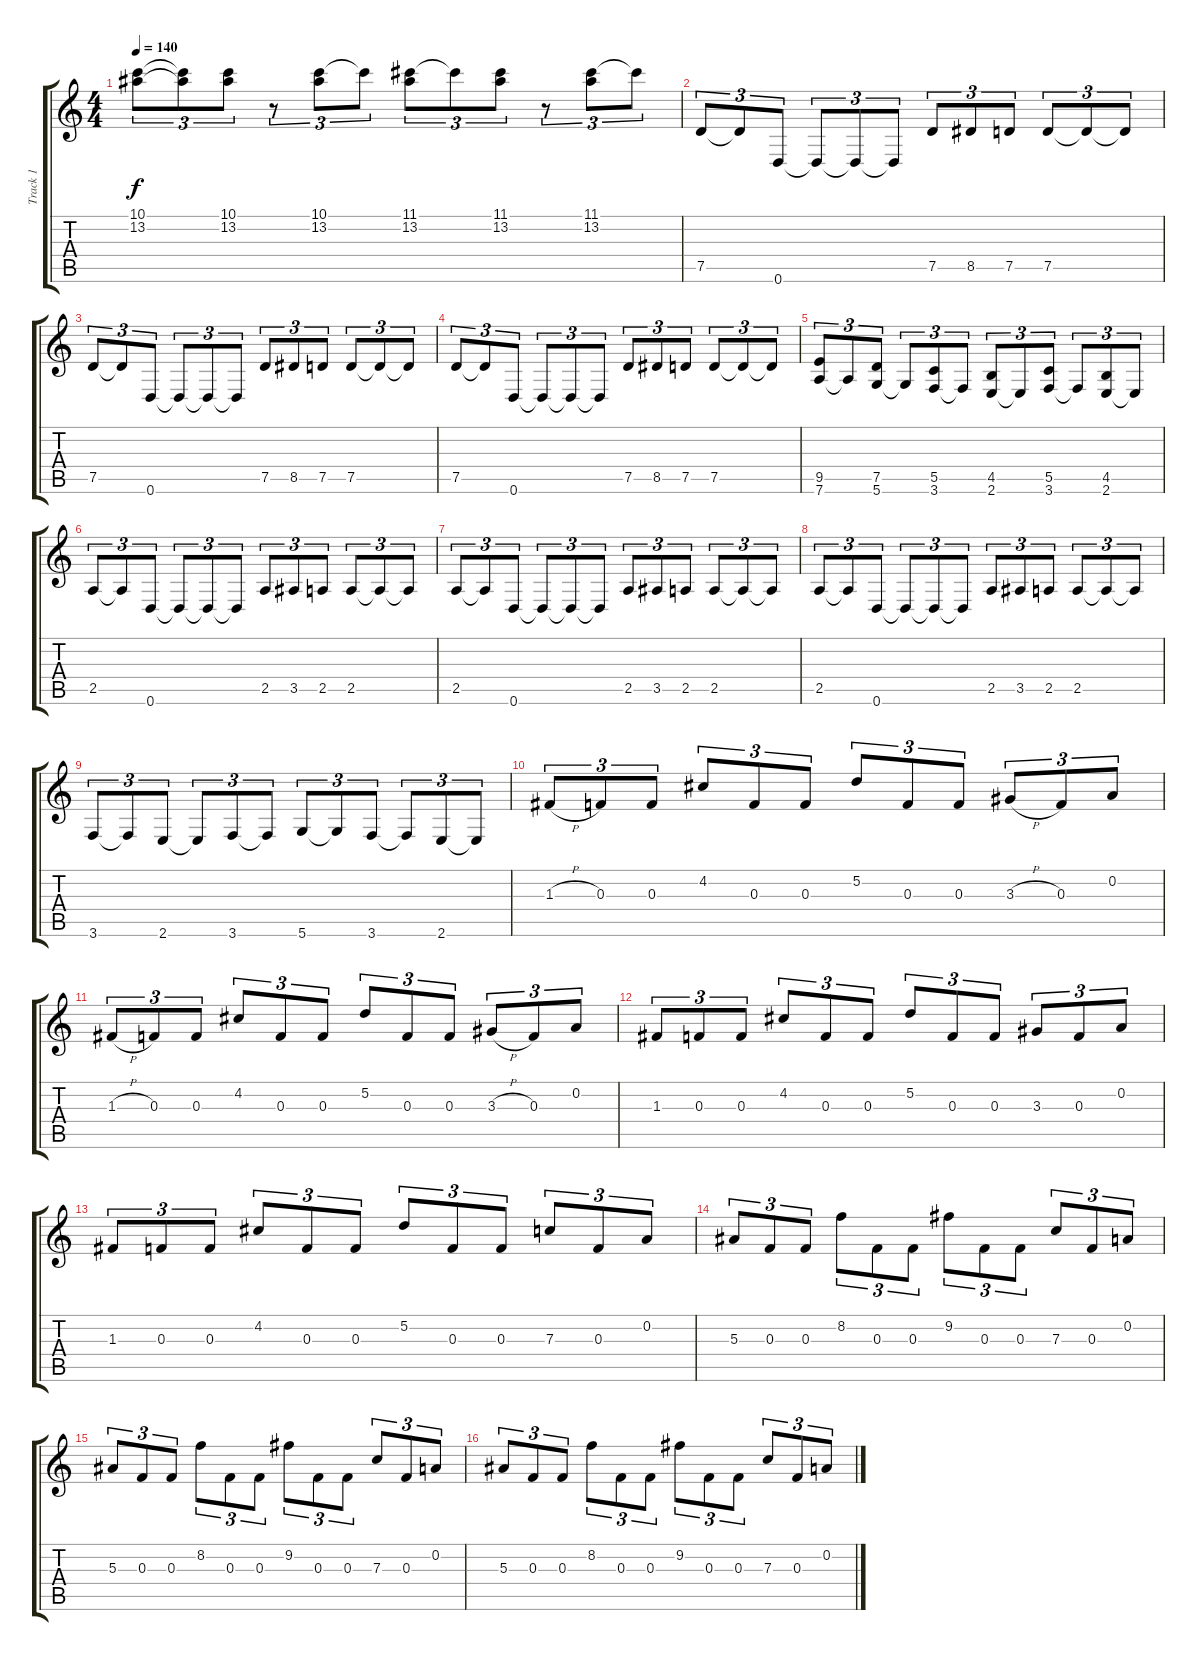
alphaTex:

\track ("Track 1" "Track 1") {instrument electricguitarclean}
\staff {score tabs}
\tuning (D4 A3 F3 C3 G2 D2) {hide}
\ts (4 4)
\tempo 140
\clef g2
\ks c
(10.1 13.2).8{tu (3 2) dy f} (10.1{t} 13.2{t}).8{tu (3 2)} (10.1 13.2).8{tu (3 2)} r.8{tu (3 2)} (10.1 13.2).8{tu (3 2)} 10.1{t}.8{tu (3 2)} (11.1 13.2).8{tu (3 2)} 11.1{t}.8{tu (3 2)} (11.1 13.2).8{tu (3 2)} r.8{tu (3 2)} (11.1 13.2).8{tu (3 2)} 11.1{t}.8{tu (3 2)} |
7.5.8{tu (3 2)} 7.5{t}.8{tu (3 2)} 0.6.8{tu (3 2)} 0.6{t}.8{tu (3 2)} 0.6{t}.8{tu (3 2)} 0.6{t}.8{tu (3 2)} 7.5.8{tu (3 2)} 8.5.8{tu (3 2)} 7.5.8{tu (3 2)} 7.5.8{tu (3 2)} 7.5{t}.8{tu (3 2)} 7.5{t}.8{tu (3 2)} |
7.5.8{tu (3 2)} 7.5{t}.8{tu (3 2)} 0.6.8{tu (3 2)} 0.6{t}.8{tu (3 2)} 0.6{t}.8{tu (3 2)} 0.6{t}.8{tu (3 2)} 7.5.8{tu (3 2)} 8.5.8{tu (3 2)} 7.5.8{tu (3 2)} 7.5.8{tu (3 2)} 7.5{t}.8{tu (3 2)} 7.5{t}.8{tu (3 2)} |
7.5.8{tu (3 2)} 7.5{t}.8{tu (3 2)} 0.6.8{tu (3 2)} 0.6{t}.8{tu (3 2)} 0.6{t}.8{tu (3 2)} 0.6{t}.8{tu (3 2)} 7.5.8{tu (3 2)} 8.5.8{tu (3 2)} 7.5.8{tu (3 2)} 7.5.8{tu (3 2)} 7.5{t}.8{tu (3 2)} 7.5{t}.8{tu (3 2)} |
(9.5 7.6).8{tu (3 2)} 7.6{t}.8{tu (3 2)} (7.5 5.6).8{tu (3 2)} 5.6{t}.8{tu (3 2)} (5.5 3.6).8{tu (3 2)} 3.6{t}.8{tu (3 2)} (4.5 2.6).8{tu (3 2)} 2.6{t}.8{tu (3 2)} (5.5 3.6).8{tu (3 2)} 3.6{t}.8{tu (3 2)} (4.5 2.6).8{tu (3 2)} 2.6{t}.8{tu (3 2)} |
2.5.8{tu (3 2)} 2.5{t}.8{tu (3 2)} 0.6.8{tu (3 2)} 0.6{t}.8{tu (3 2)} 0.6{t}.8{tu (3 2)} 0.6{t}.8{tu (3 2)} 2.5.8{tu (3 2)} 3.5.8{tu (3 2)} 2.5.8{tu (3 2)} 2.5.8{tu (3 2)} 2.5{t}.8{tu (3 2)} 2.5{t}.8{tu (3 2)} |
2.5.8{tu (3 2)} 2.5{t}.8{tu (3 2)} 0.6.8{tu (3 2)} 0.6{t}.8{tu (3 2)} 0.6{t}.8{tu (3 2)} 0.6{t}.8{tu (3 2)} 2.5.8{tu (3 2)} 3.5.8{tu (3 2)} 2.5.8{tu (3 2)} 2.5.8{tu (3 2)} 2.5{t}.8{tu (3 2)} 2.5{t}.8{tu (3 2)} |
2.5.8{tu (3 2)} 2.5{t}.8{tu (3 2)} 0.6.8{tu (3 2)} 0.6{t}.8{tu (3 2)} 0.6{t}.8{tu (3 2)} 0.6{t}.8{tu (3 2)} 2.5.8{tu (3 2)} 3.5.8{tu (3 2)} 2.5.8{tu (3 2)} 2.5.8{tu (3 2)} 2.5{t}.8{tu (3 2)} 2.5{t}.8{tu (3 2)} |
3.6.8{tu (3 2)} 3.6{t}.8{tu (3 2)} 2.6.8{tu (3 2)} 2.6{t}.8{tu (3 2)} 3.6.8{tu (3 2)} 3.6{t}.8{tu (3 2)} 5.6.8{tu (3 2)} 5.6{t}.8{tu (3 2)} 3.6.8{tu (3 2)} 3.6{t}.8{tu (3 2)} 2.6.8{tu (3 2)} 2.6{t}.8{tu (3 2)} |
1.3{h}.8{tu (3 2)} 0.3.8{tu (3 2)} 0.3.8{tu (3 2)} 4.2.8{tu (3 2)} 0.3.8{tu (3 2)} 0.3.8{tu (3 2)} 5.2.8{tu (3 2)} 0.3.8{tu (3 2)} 0.3.8{tu (3 2)} 3.3{h}.8{tu (3 2)} 0.3.8{tu (3 2)} 0.2.8{tu (3 2)} |
1.3{h}.8{tu (3 2)} 0.3.8{tu (3 2)} 0.3.8{tu (3 2)} 4.2.8{tu (3 2)} 0.3.8{tu (3 2)} 0.3.8{tu (3 2)} 5.2.8{tu (3 2)} 0.3.8{tu (3 2)} 0.3.8{tu (3 2)} 3.3{h}.8{tu (3 2)} 0.3.8{tu (3 2)} 0.2.8{tu (3 2)} |
1.3.8{tu (3 2)} 0.3.8{tu (3 2)} 0.3.8{tu (3 2)} 4.2.8{tu (3 2)} 0.3.8{tu (3 2)} 0.3.8{tu (3 2)} 5.2.8{tu (3 2)} 0.3.8{tu (3 2)} 0.3.8{tu (3 2)} 3.3.8{tu (3 2)} 0.3.8{tu (3 2)} 0.2.8{tu (3 2)} |
1.3.8{tu (3 2)} 0.3.8{tu (3 2)} 0.3.8{tu (3 2)} 4.2.8{tu (3 2)} 0.3.8{tu (3 2)} 0.3.8{tu (3 2)} 5.2.8{tu (3 2)} 0.3.8{tu (3 2)} 0.3.8{tu (3 2)} 7.3.8{tu (3 2)} 0.3.8{tu (3 2)} 0.2.8{tu (3 2)} |
5.3.8{tu (3 2)} 0.3.8{tu (3 2)} 0.3.8{tu (3 2)} 8.2.8{tu (3 2)} 0.3.8{tu (3 2)} 0.3.8{tu (3 2)} 9.2.8{tu (3 2)} 0.3.8{tu (3 2)} 0.3.8{tu (3 2)} 7.3.8{tu (3 2)} 0.3.8{tu (3 2)} 0.2.8{tu (3 2)} |
5.3.8{tu (3 2)} 0.3.8{tu (3 2)} 0.3.8{tu (3 2)} 8.2.8{tu (3 2)} 0.3.8{tu (3 2)} 0.3.8{tu (3 2)} 9.2.8{tu (3 2)} 0.3.8{tu (3 2)} 0.3.8{tu (3 2)} 7.3.8{tu (3 2)} 0.3.8{tu (3 2)} 0.2.8{tu (3 2)} |
5.3.8{tu (3 2)} 0.3.8{tu (3 2)} 0.3.8{tu (3 2)} 8.2.8{tu (3 2)} 0.3.8{tu (3 2)} 0.3.8{tu (3 2)} 9.2.8{tu (3 2)} 0.3.8{tu (3 2)} 0.3.8{tu (3 2)} 7.3.8{tu (3 2)} 0.3.8{tu (3 2)} 0.2.8{tu (3 2)}
